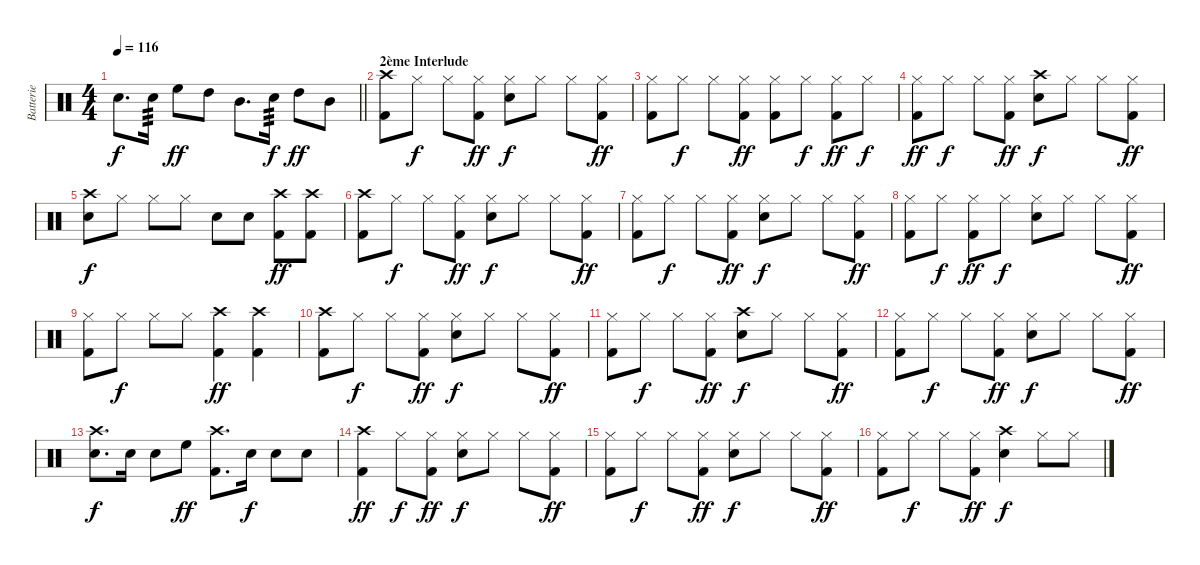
\track ("Batterie" "Batterie") {instrument percussion}
\staff {score}
\articulation defaults
\ts (4 4)
\tempo 116
\clef neutral
\barLineRight lightlight
\ks c "Snare (hit) 2".8{d dy f} "Snare (hit) 2".16{tp 3} "High Floor Tom (hit)".8{dy ff} "High Tom (hit)".8 "Mid Tom (hit)".8{d} "Snare (hit) 2".16{tp 3 dy f} "High Tom (hit)".8{dy ff} "Mid Tom (hit)".8
|
\section ("" "2ème Interlude")
("Crash high (hit)" "Kick (hit) 2").8 "Hi-Hat (closed)".8{dy f} "Hi-Hat (closed)".8 ("Hi-Hat (closed)" "Kick (hit) 2").8{dy ff} ("Hi-Hat (closed)" "Snare (hit) 2").8{dy f} "Hi-Hat (closed)".8 "Hi-Hat (closed)".8 ("Hi-Hat (closed)" "Kick (hit) 2").8{dy ff} |
("Hi-Hat (closed)" "Kick (hit) 2").8 "Hi-Hat (closed)".8{dy f} "Hi-Hat (closed)".8 ("Hi-Hat (closed)" "Kick (hit) 2").8{dy ff} ("Hi-Hat (closed)" "Kick (hit) 2").8 "Hi-Hat (closed)".8{dy f} ("Hi-Hat (closed)" "Kick (hit) 2").8{dy ff} "Hi-Hat (closed)".8{dy f} |
("Hi-Hat (closed)" "Kick (hit) 2").8{dy ff} "Hi-Hat (closed)".8{dy f} "Hi-Hat (closed)".8 ("Hi-Hat (closed)" "Kick (hit) 2").8{dy ff} ("Crash high (hit)" "Snare (hit) 2").8{dy f} "Hi-Hat (closed)".8 "Hi-Hat (closed)".8 ("Hi-Hat (closed)" "Kick (hit) 2").8{dy ff} |
("Crash high (hit)" "Snare (hit) 2").8{dy f} "Hi-Hat (closed)".8 "Hi-Hat (closed)".8 "Hi-Hat (closed)".8 "Snare (hit) 2".8 "Snare (hit) 2".8 ("Crash high (hit)" "Kick (hit) 2").8{dy ff} ("Crash high (hit)" "Kick (hit) 2").8 |
("Crash high (hit)" "Kick (hit) 2").8 "Hi-Hat (closed)".8{dy f} "Hi-Hat (closed)".8 ("Hi-Hat (closed)" "Kick (hit) 2").8{dy ff} ("Hi-Hat (closed)" "Snare (hit) 2").8{dy f} "Hi-Hat (closed)".8 "Hi-Hat (closed)".8 ("Hi-Hat (closed)" "Kick (hit) 2").8{dy ff} |
("Hi-Hat (closed)" "Kick (hit) 2").8 "Hi-Hat (closed)".8{dy f} "Hi-Hat (closed)".8 ("Hi-Hat (closed)" "Kick (hit) 2").8{dy ff} ("Hi-Hat (closed)" "Snare (hit) 2").8{dy f} "Hi-Hat (closed)".8 "Hi-Hat (closed)".8 ("Hi-Hat (closed)" "Kick (hit) 2").8{dy ff} |
("Hi-Hat (closed)" "Kick (hit) 2").8 "Hi-Hat (closed)".8{dy f} ("Hi-Hat (closed)" "Kick (hit) 2").8{dy ff} "Hi-Hat (closed)".8{dy f} ("Hi-Hat (closed)" "Snare (hit) 2").8 "Hi-Hat (closed)".8 "Hi-Hat (closed)".8 ("Hi-Hat (closed)" "Kick (hit) 2").8{dy ff} |
("Hi-Hat (closed)" "Kick (hit) 2").8 "Hi-Hat (closed)".8{dy f} "Hi-Hat (closed)".8 "Hi-Hat (closed)".8 ("Crash high (hit)" "Kick (hit) 2").4{dy ff} ("Crash high (hit)" "Kick (hit) 2").4 |
("Crash high (hit)" "Kick (hit) 2").8 "Hi-Hat (closed)".8{dy f} "Hi-Hat (closed)".8 ("Hi-Hat (closed)" "Kick (hit) 2").8{dy ff} ("Hi-Hat (closed)" "Snare (hit) 2").8{dy f} "Hi-Hat (closed)".8 "Hi-Hat (closed)".8 ("Hi-Hat (closed)" "Kick (hit) 2").8{dy ff} |
("Hi-Hat (closed)" "Kick (hit) 2").8 "Hi-Hat (closed)".8{dy f} "Hi-Hat (closed)".8 ("Hi-Hat (closed)" "Kick (hit) 2").8{dy ff} ("Crash high (hit)" "Snare (hit) 2").8{dy f} "Hi-Hat (closed)".8 "Hi-Hat (closed)".8 ("Hi-Hat (closed)" "Kick (hit) 2").8{dy ff} |
("Hi-Hat (closed)" "Kick (hit) 2").8 "Hi-Hat (closed)".8{dy f} "Hi-Hat (closed)".8 ("Hi-Hat (closed)" "Kick (hit) 2").8{dy ff} ("Hi-Hat (closed)" "Snare (hit) 2").8{dy f} "Hi-Hat (closed)".8 "Hi-Hat (closed)".8 ("Hi-Hat (closed)" "Kick (hit) 2").8{dy ff} |
("Crash high (hit)" "Snare (hit) 2").8{d dy f} "Snare (hit) 2".16 "Snare (hit) 2".8 "High Floor Tom (hit)".8{dy ff} ("Crash high (hit)" "Kick (hit) 2").8{d} "Snare (hit) 2".16{dy f} "Snare (hit) 2".8 "Snare (hit) 2".8 |
("Crash high (hit)" "Kick (hit) 2").4{dy ff} "Hi-Hat (closed)".8{dy f} ("Hi-Hat (closed)" "Kick (hit) 2").8{dy ff} ("Hi-Hat (closed)" "Snare (hit) 2").8{dy f} "Hi-Hat (closed)".8 "Hi-Hat (closed)".8 ("Hi-Hat (closed)" "Kick (hit) 2").8{dy ff} |
("Hi-Hat (closed)" "Kick (hit) 2").8 "Hi-Hat (closed)".8{dy f} "Hi-Hat (closed)".8 ("Hi-Hat (closed)" "Kick (hit) 2").8{dy ff} ("Hi-Hat (closed)" "Snare (hit) 2").8{dy f} "Hi-Hat (closed)".8 "Hi-Hat (closed)".8 ("Hi-Hat (closed)" "Kick (hit) 2").8{dy ff} |
("Hi-Hat (closed)" "Kick (hit) 2").8 "Hi-Hat (closed)".8{dy f} "Hi-Hat (closed)".8 ("Hi-Hat (closed)" "Kick (hit) 2").8{dy ff} ("Crash high (hit)" "Snare (hit) 2").4{dy f} "Hi-Hat (closed)".8 "Hi-Hat (closed)".8
